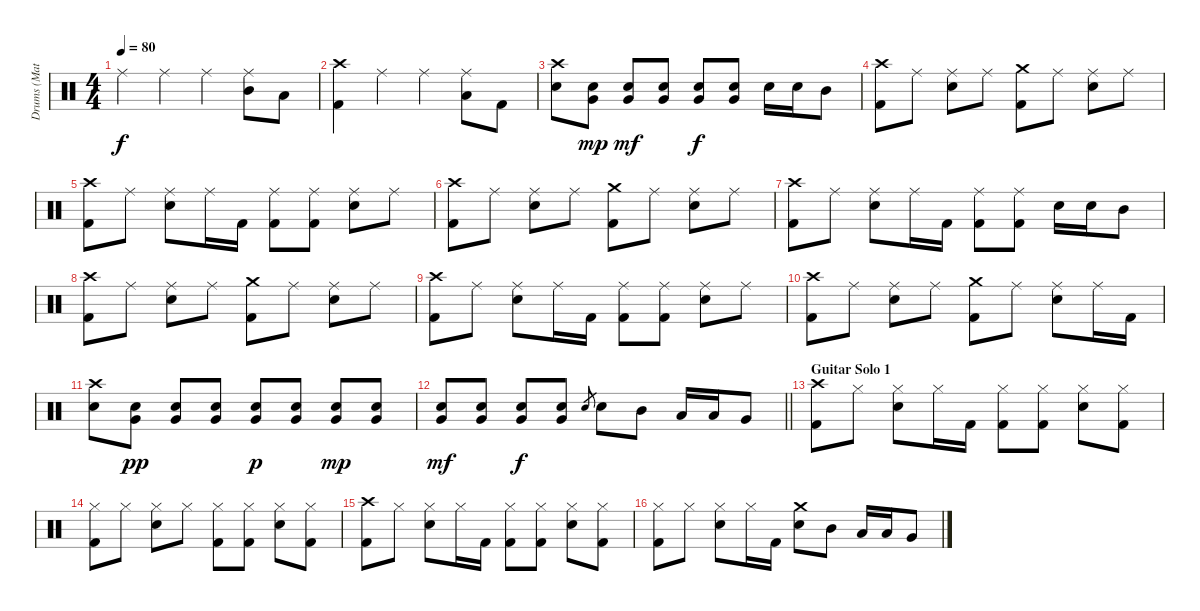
\track ("Drums (Matt)" "Drums (Mat") {instrument percussion}
\staff {score}
\articulation defaults
\ts (4 4)
\tempo 80
\clef neutral
\ks c "Ride (middle)".4{dy f} "Ride (middle)".4 "Ride (middle)".4
("Ride (middle)" "Mid Tom (hit)").8 "Low Tom (hit)".8 |
("Crash high (hit)" "Kick (hit) 2").4 "Ride (middle)".4 "Ride (middle)".4 ("Ride (middle)" "Low Tom (hit)").8 "Kick (hit) 2".8 |
("Crash high (hit)" "Snare (hit) 2").8 ("Very Low Tom (hit)" "Snare (hit) 2").8{dy mp} ("Very Low Tom (hit)" "Snare (hit) 2").8{dy mf} ("Very Low Tom (hit)" "Snare (hit) 2").8 ("Very Low Tom (hit)" "Snare (hit) 2").8{dy f} ("Very Low Tom (hit)" "Snare (hit) 2").8 "Snare (hit) 2".16 "Snare (hit) 2".16 "Mid Tom (hit)".8 |
("Crash high (hit)" "Kick (hit) 2").8 "Ride (middle)".8 ("Ride (middle)" "Snare (hit) 2").8 "Ride (middle)".8 ("Crash medium (hit)" "Kick (hit) 2").8 "Ride (middle)".8 ("Ride (middle)" "Snare (hit) 2").8 "Ride (middle)".8 |
("Crash high (hit)" "Kick (hit) 2").8 "Ride (middle)".8 ("Ride (middle)" "Snare (hit) 2").8 "Ride (middle)".16 "Kick (hit) 2".16 ("Ride (middle)" "Kick (hit) 2").8 ("Ride (middle)" "Kick (hit) 2").8 ("Ride (middle)" "Snare (hit) 2").8 "Ride (middle)".8 |
("Crash high (hit)" "Kick (hit) 2").8 "Ride (middle)".8 ("Ride (middle)" "Snare (hit) 2").8 "Ride (middle)".8 ("Crash medium (hit)" "Kick (hit) 2").8 "Ride (middle)".8 ("Ride (middle)" "Snare (hit) 2").8 "Ride (middle)".8 |
("Crash high (hit)" "Kick (hit) 2").8 "Ride (middle)".8 ("Ride (middle)" "Snare (hit) 2").8 "Ride (middle)".16 "Kick (hit) 2".16 ("Ride (middle)" "Kick (hit) 2").8 ("Ride (middle)" "Kick (hit) 2").8 "Snare (hit) 2".16 "Snare (hit) 2".16 "Mid Tom (hit)".8 |
("Crash high (hit)" "Kick (hit) 2").8 "Ride (middle)".8 ("Ride (middle)" "Snare (hit) 2").8 "Ride (middle)".8 ("Crash medium (hit)" "Kick (hit) 2").8 "Ride (middle)".8 ("Ride (middle)" "Snare (hit) 2").8 "Ride (middle)".8 |
("Crash high (hit)" "Kick (hit) 2").8 "Ride (middle)".8 ("Ride (middle)" "Snare (hit) 2").8 "Ride (middle)".16 "Kick (hit) 2".16 ("Ride (middle)" "Kick (hit) 2").8 ("Ride (middle)" "Kick (hit) 2").8 ("Ride (middle)" "Snare (hit) 2").8 "Ride (middle)".8 |
("Crash high (hit)" "Kick (hit) 2").8 "Ride (middle)".8 ("Ride (middle)" "Snare (hit) 2").8 "Ride (middle)".8 ("Crash medium (hit)" "Kick (hit) 2").8 "Ride (middle)".8 ("Ride (middle)" "Snare (hit) 2").8 "Ride (middle)".16 "Kick (hit) 2".16 |
("Crash high (hit)" "Snare (hit) 2").8 ("Very Low Tom (hit)" "Snare (hit) 2").8{dy pp} ("Very Low Tom (hit)" "Snare (hit) 2").8 ("Very Low Tom (hit)" "Snare (hit) 2").8 ("Very Low Tom (hit)" "Snare (hit) 2").8{dy p} ("Very Low Tom (hit)" "Snare (hit) 2").8 ("Very Low Tom (hit)" "Snare (hit) 2").8{dy mp} ("Very Low Tom (hit)" "Snare (hit) 2").8 |
\barLineRight lightlight
("Very Low Tom (hit)" "Snare (hit) 2").8{dy mf} ("Very Low Tom (hit)" "Snare (hit) 2").8 ("Very Low Tom (hit)" "Snare (hit) 2").8{dy f} ("Very Low Tom (hit)" "Snare (hit) 2").8 "Snare (hit) 2".8{gr} "Snare (hit) 2".8 "Mid Tom (hit)".8 "Low Tom (hit)".16 "Low Tom (hit)".16 "Very Low Tom (hit)".8 |
\section ("" "Guitar Solo 1")
("Crash high (hit)" "Kick (hit) 2").8 "Hi-Hat (closed)".8 ("Hi-Hat (closed)" "Snare (hit) 2").8 "Hi-Hat (closed)".16 "Kick (hit) 2".16 ("Hi-Hat (closed)" "Kick (hit) 2").8 ("Hi-Hat (closed)" "Kick (hit) 2").8 ("Hi-Hat (closed)" "Snare (hit) 2").8 ("Hi-Hat (closed)" "Kick (hit) 2").8 |
("Hi-Hat (closed)" "Kick (hit) 2").8 "Hi-Hat (closed)".8 ("Hi-Hat (closed)" "Snare (hit) 2").8 "Hi-Hat (closed)".8 ("Hi-Hat (closed)" "Kick (hit) 2").8 ("Hi-Hat (closed)" "Kick (hit) 2").8 ("Hi-Hat (closed)" "Snare (hit) 2").8 ("Hi-Hat (closed)" "Kick (hit) 2").8 |
("Crash high (hit)" "Kick (hit) 2").8 "Hi-Hat (closed)".8 ("Hi-Hat (closed)" "Snare (hit) 2").8 "Hi-Hat (closed)".16 "Kick (hit) 2".16 ("Hi-Hat (closed)" "Kick (hit) 2").8 ("Hi-Hat (closed)" "Kick (hit) 2").8 ("Hi-Hat (closed)" "Snare (hit) 2").8 ("Hi-Hat (closed)" "Kick (hit) 2").8 |
("Hi-Hat (closed)" "Kick (hit) 2").8 "Hi-Hat (closed)".8 ("Hi-Hat (closed)" "Snare (hit) 2").8 "Hi-Hat (closed)".16 "Kick (hit) 2".16 ("Crash medium (hit)" "Snare (hit) 2").8 "Mid Tom (hit)".8 "Low Tom (hit)".16 "Low Tom (hit)".16 "Very Low Tom (hit)".8
